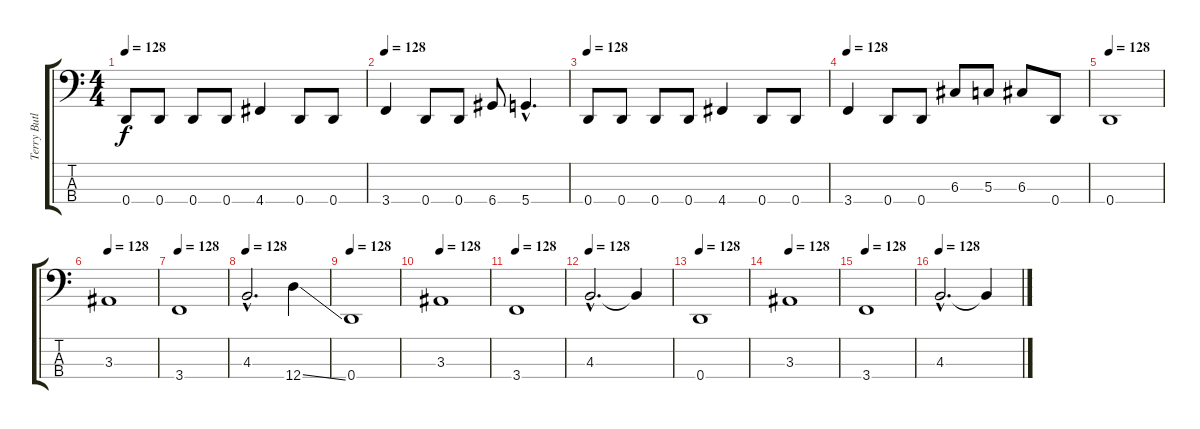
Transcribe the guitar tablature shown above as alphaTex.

\track ("Terry Butler (Bass)" "Terry Butl") {instrument electricbasspick}
\staff {score tabs}
\tuning (F2 C2 G1 D1) {hide}
\ts (4 4)
\tempo 128
\clef f4
\ks c
0.4.8{dy f} 0.4.8 0.4.8 0.4.8 4.4.4 0.4.8 0.4.8 |
\tempo 128
3.4.4 0.4.8 0.4.8 6.4.8 5.4{hac}.4{d} |
\tempo 128
0.4.8 0.4.8 0.4.8 0.4.8 4.4.4 0.4.8 0.4.8 |
\tempo 128
3.4.4 0.4.8 0.4.8 6.3.8 5.3.8 6.3.8 0.4.8 |
\tempo 128
0.4.1 |
\tempo 128
3.3.1 |
\tempo 128
3.4.1 |
\tempo 128
4.3{hac}.2{d} 12.4{ss}.4 |
\tempo 128
0.4.1 |
\tempo 128
3.3.1 |
\tempo 128
3.4.1 |
\tempo 128
4.3{hac}.2{d} 4.3{t}.4 |
\tempo 128
0.4.1 |
\tempo 128
3.3.1 |
\tempo 128
3.4.1 |
\tempo 128
4.3{hac}.2{d} 4.3{t}.4
